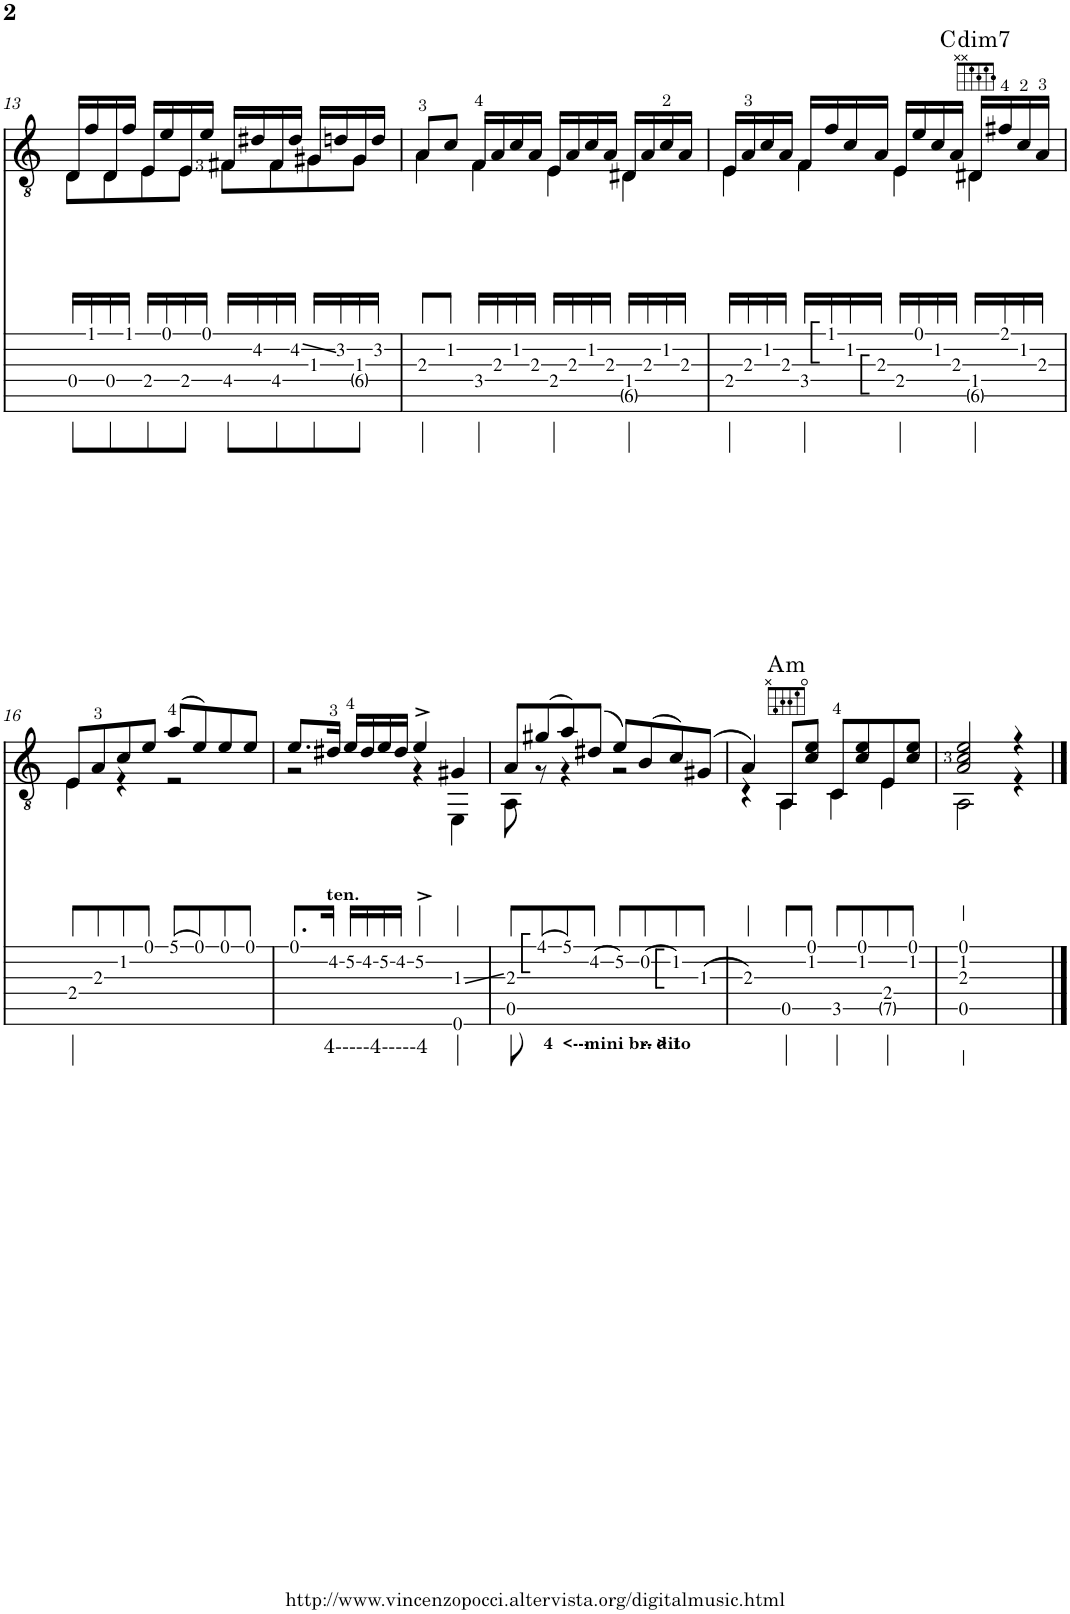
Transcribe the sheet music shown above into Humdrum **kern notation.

**kern	**kern	**harte
*part2	*part1	*part1
*staff2	*staff1	*
*I"Chitarra classica (Intavolatura)	*I"Classical Guitar	*
!!LO:PB:g=z
*	*clefGv2	*
*k[]	*k[]	*
*M4/4	*M4/4	*
*met(c)	*met(c)	*
=13	=13	=13
*^	*^	*
16D/LL	8D\L	16D/LL	8D\L	.
16f/	.	16f/	.	.
16D/	8D\	16D/	8D\	.
16f/JJ	.	16f/JJ	.	.
16E/LL	8E\	16E/LL	8E\	.
16e/	.	16e/	.	.
16E/	8E\J	16E/	8E\J	.
16e/JJ	.	16e/JJ	.	.
16F#X/LL	8F#\L	16F#X/LL	8F#\L	.
16d#X/	.	16d#X/	.	.
16F#/	8F#\	16F#/	8F#\	.
16d#/JJ	.	16d#/JJ	.	.
16G#X/LL	8G#\	16G#X/LL	8G#\	.
16dn/	.	16dn/	.	.
16G#/	8G#\J	16G#/	8G#\J	.
16d/JJ	.	16d/JJ	.	.
=14	=14	=14	=14	=14
8A/L	4A\	8A/L	4A\	.
8c/J	.	8c/J	.	.
16F/LL	4F\	16F/LL	4F\	.
16A/	.	16A/	.	.
16c/	.	16c/	.	.
16A/JJ	.	16A/JJ	.	.
16E/LL	4E\	16E/LL	4E\	.
16A/	.	16A/	.	.
16c/	.	16c/	.	.
16A/JJ	.	16A/JJ	.	.
16D#X/LL	4D#\	16D#X/LL	4D#\	.
16A/	.	16A/	.	.
16c/	.	16c/	.	.
16A/JJ	.	16A/JJ	.	.
=15	=15	=15	=15	=15
16E/LL	4E\	16E/LL	4E\	.
16A/	.	16A/	.	.
16c/	.	16c/	.	.
16A/JJ	.	16A/JJ	.	.
16F/LL	4F\	16F/LL	4F\	.
16f/	.	16f/	.	.
16c/	.	16c/	.	.
16A/JJ	.	16A/JJ	.	.
16E/LL	4E\	16E/LL	4E\	.
16e/	.	16e/	.	.
16c/	.	16c/	.	.
16A/JJ	.	16A/JJ	.	.
!	!	!	!	!LO:H:kt=dim7
16D#X/LL	4D#\	16D#X/LL	4D#\	C:dim7
16f#X/	.	16f#X/	.	.
16c/	.	16c/	.	.
16A/JJ	.	16A/JJ	.	.
!!LO:LB:g=z	!!
=16	=16	=16	=16	=16
8E/L	4E\	8E/L	4E\	.
8A/	.	8A/	.	.
8c/	4r	8c/	4r	.
8e/J	.	8e/J	.	.
(8a/L	2r	(8a/L	2r	.
8e/)	.	8e/)	.	.
8e/	.	8e/	.	.
8e/J	.	8e/J	.	.
=17	=17	=17	=17	=17
8.e/L	2r	8.e/L	2r	.
!LO:TX:a:B:t=ten.	!	!	!	!
!LO:TX:b:t=4-----4-----4	!	!	!	!
16d#X/Jk	.	16d#X/Jk	.	.
16e/LL	.	16e/LL	.	.
16d#/	.	16d#/	.	.
16e/	.	16e/	.	.
16d#/JJ	.	16d#/JJ	.	.
4e^/	4r	4e^/	4r	.
4G#X/	4EE\	4G#X/	4EE\	.
=18	=18	=18	=18	=18
8A/L	8AA\	8A/L	8AA\	.
!LO:TX:b:B:t=4  <---	!	!	!	!
(8g#X/	8r	(8g#X/	8r	.
8a/)	4r	8a/)	4r	.
!LO:TX:b:B:t=mini br. dito	!	!	!	!
(8d#X/J	.	(8d#X/J	.	.
8e/L)	2r	8e/L)	2r	.
(8B/	.	(8B/	.	.
!LO:TX:b:B:t=-- > 1	!	!	!	!
8c/)	.	8c/)	.	.
(8G#X/J	.	(8G#X/J	.	.
=19	=19	=19	=19	=19
4A/)	4r	4A/)	4r	.
!	!	!	!	!LO:H:kt=m
8AA/L	4AA\	8AA/L	4AA\	A:min
8c/ 8e/J	.	8c/ 8e/J	.	.
8C/L	4C\	8C/L	4C\	.
8c/ 8e/	.	8c/ 8e/	.	.
8E/	4E\	8E/	4E\	.
8c/ 8e/J	.	8c/ 8e/J	.	.
=20	=20	=20	=20	=20
2A/ 2c/ 2e/	2AA\	2A/ 2c/ 2e/	2AA\	.
4r	4r	4r	4r	.
*v	*v	*	*	*
*	*v	*v	*
==	==	==
*-	*-	*-
